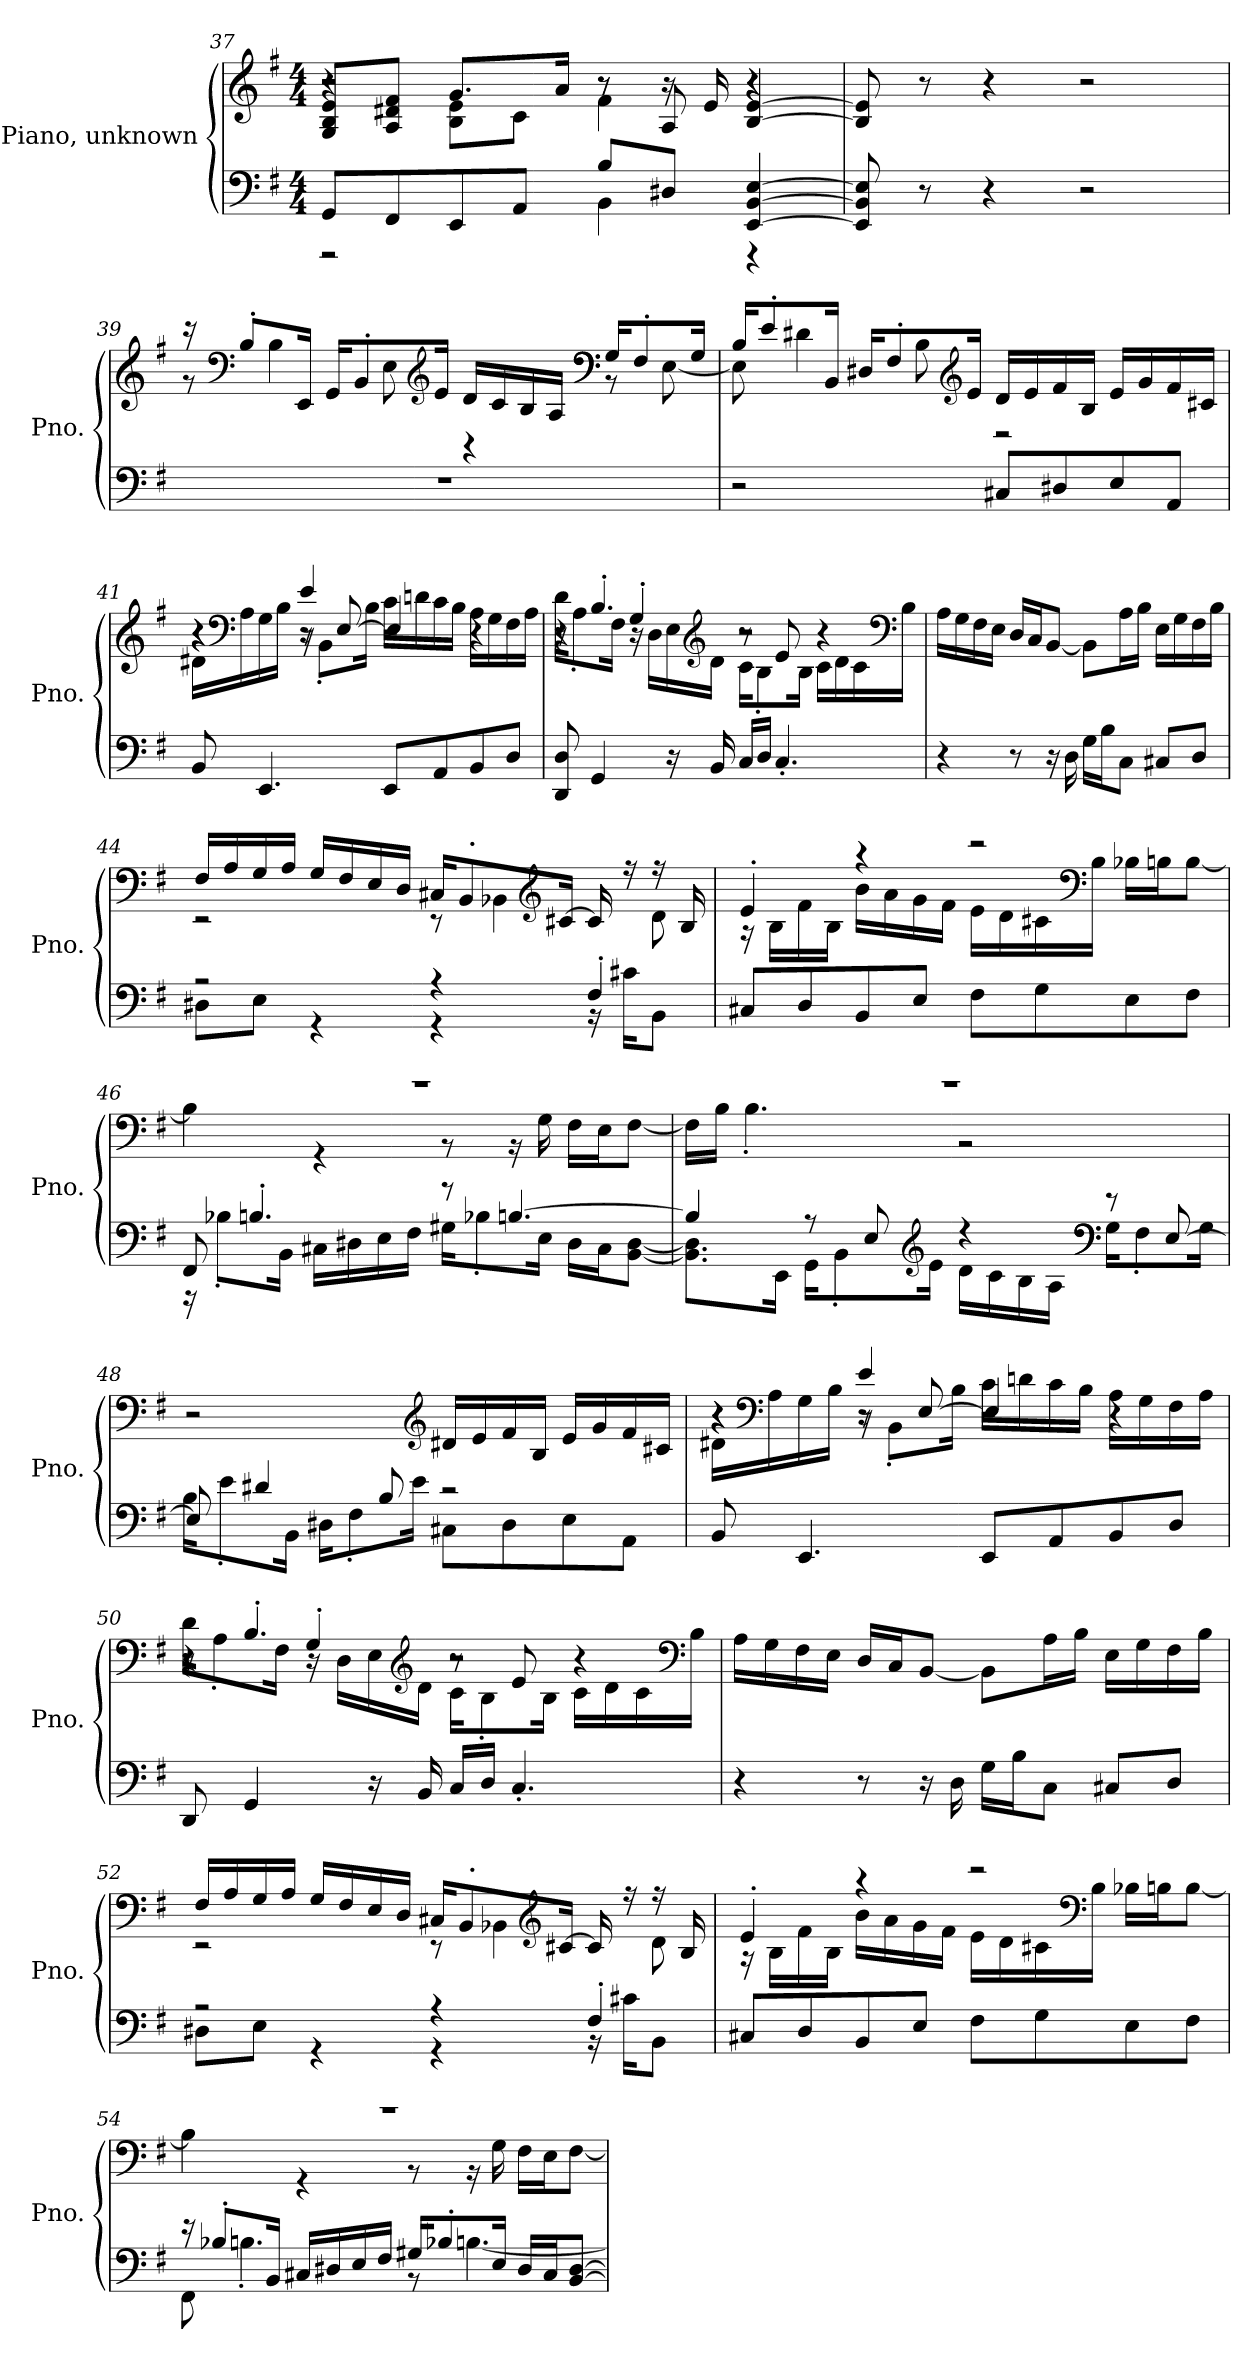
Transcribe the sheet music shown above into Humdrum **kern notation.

**kern	**kern
*part1	*part1
*staff2	*staff1
*I"Piano, unknown	*
*I'Pno.	*
*clefF4	*clefG2
*k[f#]	*k[f#]
*M4/4	*M4/4
=37	=37
*^	*^
*	*	*	*^
8GG/L	2r	8G/ 8B/ 8e/L	4r	2r
8FF#/	.	8A/ 8d#X/ 8f#/J	.	.
8EE/	.	8.g/L	8B\ 8e\L	.
8AA/J	.	.	8c\J	.
.	.	16a/Jk	.	.
8B/L	4BB\	8r	4f#\	8r
8D#X/J	.	16r	.	8A/
.	.	16e/	.	.
[4EE/ [4BB/ [4E/	4r	[4B/ [4e/	4r	4r
*v	*v	*	*	*
*	*v	*v	*v
!!LO:LB:g=z
=38	=38
8EE/] 8BB/] 8E/]	8B/] 8e/]
8r	8r
4r	4r
2r	2r
=39	=39
*	*^
1r	16r	8r
*	*clefF4	*
.	8B'/L	.
.	.	4B\
.	16EE/Jk	.
.	16GG/KL	.
.	8BB'/	.
.	.	8E\
*	*clefG2	*
.	16e/Jk	.
.	16d/LL	4r
.	16c/	.
.	16B/	.
.	16A/JJ	.
*	*clefF4	*
.	16G/KL	8r
.	8F#'/	.
.	.	[8E\
.	16G/Jk	.
!!LO:LB:g=z	!!
=40	=40	=40
2r	16B/KL	8E\]
.	8e'/	.
.	.	4d#X\
.	16BB/Jk	.
.	16D#X/KL	.
.	8F#'/	.
.	.	8B\
*	*clefG2	*
.	16e/Jk	.
8C#X/L	16d#/LL	2r
.	16e/	.
8D#X/	16f#/	.
.	16B/JJ	.
8E/	16e/LL	.
.	16g/	.
8AA/J	16f#/	.
.	16c#X/JJ	.
=41	=41	=41
*	*	*^
8BB/	4r	16d#X\LL	4r
*	*clefF4	*	*
.	.	16A\	.
4.EE/	.	16G\	.
.	.	16B\JJ	.
.	4e/	16r	8r
.	.	8BB'\L	.
.	.	.	[8E/
.	.	16B\Jk	.
8EE/L	2r	16c\LL	4E/]
.	.	16dn\	.
8AA/	.	16c\	.
.	.	16B\JJ	.
8BB/	.	16A\LL	4r
.	.	16G\	.
8D/J	.	16F#\	.
.	.	16A\JJ	.
!!LO:LB:g=z	!!	!!
=42	=42	=42	=42
8DD/ 8D/	8r	16d\KL	4r
.	.	8A'\	.
4GG/	4.B'/	.	.
.	.	16F#\Jk	.
.	.	16r	4G'/
.	.	16D\LL	.
16r	.	16E\	.
*	*clefG2	*	*
16BB/	.	16d\JJ	.
16C/LL	8r	16c\KL	2r
16D/JJ	.	8B'\	.
4.C'/	8e/	.	.
.	.	16B\Jk	.
.	4r	16c\LL	.
.	.	16d\	.
.	.	16c\	.
*	*clefF4	*	*
.	.	16B\JJ	.
*	*v	*v	*v
=43	=43
4r	16A\LL
.	16G\
.	16F#\
.	16E\JJ
8r	16D/LL
.	16C/J
16r	[8BB/J
16D\	.
16G\LL	8BB\L]
16B\J	.
8C\J	16A\L
.	16B\JJ
8C#X/L	16E\LL
.	16G\
8D/J	16F#\
.	16B\JJ
!!LO:LB:g=z
=44	=44
*^	*^
2r	8D#X\L	16F#/LL	2r
.	.	16A/	.
.	8E\J	16G/	.
.	.	16A/JJ	.
.	4r	16G/LL	.
.	.	16F#/	.
.	.	16E/	.
.	.	16D/JJ	.
4r	4r	16C#X/KL	8r
.	.	8BB'/	.
.	.	.	4BB-X\
*	*	*clefG2	*
.	.	[16c#X/Jk	.
4F#'/	16r	16c#/]	.
.	16c#X\KL	16r	.
.	8BB\J	16r	8d\
.	.	16B/	.
*v	*v	*	*
=45	=45	=45
8C#X/L	4e'/	16r
.	.	16B\LL
8D/	.	16f#\
.	.	16B\JJ
8BB/	4r	16b\LL
.	.	16a\
8E/J	.	16g\
.	.	16f#\JJ
8F#\L	2r	16e\LL
.	.	16d\
8G\	.	16c#X\
*	*clefF4	*
.	.	16B\JJ
8E\	.	16B-X\LL
.	.	16Bn\J
8F#\J	.	[8B\J
!!LO:LB:g=z	!!
=46	=46	=46
*^	*	*
8FF#/	16r	1r	4B\]
.	8B-X'\L	.	.
4.Bn'/	.	.	.
.	16BB\Jk	.	.
.	16C#X\LL	.	4r
.	16D#X\	.	.
.	16E\	.	.
.	16F#\JJ	.	.
8r	16G#X\KL	.	8r
.	8B-X'\	.	.
[4.Bn/	.	.	16r
.	16E\Jk	.	16G\
.	16D#\LL	.	16F#\LL
.	16C#\J	.	16E\J
.	[8BB\ [8D#\J	.	[8F#\J
=47	=47	=47	=47
4B/]	8.BB\] 8.D#\]L	1r	16F#\LL]
.	.	.	16B\JJ
.	.	.	4.B'\
.	16EE\Jk	.	.
8r	16GG\KL	.	.
.	8BB'\	.	.
8E/	.	.	.
*clefG2	*	*	*
.	16e\Jk	.	.
4r	16d\LL	.	2r
.	16c\	.	.
.	16B\	.	.
.	16A\JJ	.	.
*clefF4	*	*	*
8r	16G\KL	.	.
.	8F#'\	.	.
[8E/	.	.	.
.	16G\Jk	.	.
*	*	*v	*v
!!LO:PB:g=z
=48	=48	=48
8E/]	16B\KL	2r
.	8e'\	.
4d#X/	.	.
.	16BB\Jk	.
.	16D#X\KL	.
.	8F#'\	.
8B/	.	.
.	16e\Jk	.
*	*	*clefG2
2r	8C#X\L	16d#X/LL
.	.	16e/
.	8D#\	16f#/
.	.	16B/JJ
.	8E\	16e/LL
.	.	16g/
.	8AA\J	16f#/
.	.	16c#X/JJ
*v	*v	*
=49	=49
*	*^
*	*	*^
8BB/	4r	16d#X\LL	4r
*	*clefF4	*	*
.	.	16A\	.
4.EE/	.	16G\	.
.	.	16B\JJ	.
.	4e/	16r	8r
.	.	8BB'\L	.
.	.	.	[8E/
.	.	16B\Jk	.
8EE/L	2r	16c\LL	4E/]
.	.	16dn\	.
8AA/	.	16c\	.
.	.	16B\JJ	.
8BB/	.	16A\LL	4r
.	.	16G\	.
8D/J	.	16F#\	.
.	.	16A\JJ	.
!!LO:LB:g=z	!!	!!
=50	=50	=50	=50
8DD/	8r	16d\KL	4r
.	.	8A'\	.
4GG/	4.B'/	.	.
.	.	16F#\Jk	.
.	.	16r	4G'/
.	.	16D\LL	.
16r	.	16E\	.
*	*clefG2	*	*
16BB/	.	16d\JJ	.
16C/LL	8r	16c\KL	2r
16D/JJ	.	8B'\	.
4.C'/	8e/	.	.
.	.	16B\Jk	.
.	4r	16c\LL	.
.	.	16d\	.
.	.	16c\	.
*	*clefF4	*	*
.	.	16B\JJ	.
*	*v	*v	*v
=51	=51
4r	16A\LL
.	16G\
.	16F#\
.	16E\JJ
8r	16D/LL
.	16C/J
16r	[8BB/J
16D\	.
16G\LL	8BB\L]
16B\J	.
8C\J	16A\L
.	16B\JJ
8C#X/L	16E\LL
.	16G\
8D/J	16F#\
.	16B\JJ
!!LO:LB:g=z
=52	=52
*^	*^
2r	8D#X\L	16F#/LL	2r
.	.	16A/	.
.	8E\J	16G/	.
.	.	16A/JJ	.
.	4r	16G/LL	.
.	.	16F#/	.
.	.	16E/	.
.	.	16D/JJ	.
4r	4r	16C#X/KL	8r
.	.	8BB'/	.
.	.	.	4BB-X\
*	*	*clefG2	*
.	.	[16c#X/Jk	.
4F#'/	16r	16c#/]	.
.	16c#X\KL	16r	.
.	8BB\J	16r	8d\
.	.	16B/	.
*v	*v	*	*
=53	=53	=53
8C#X/L	4e'/	16r
.	.	16B\LL
8D/	.	16f#\
.	.	16B\JJ
8BB/	4r	16b\LL
.	.	16a\
8E/J	.	16g\
.	.	16f#\JJ
8F#\L	2r	16e\LL
.	.	16d\
8G\	.	16c#X\
*	*clefF4	*
.	.	16B\JJ
8E\	.	16B-X\LL
.	.	16Bn\J
8F#\J	.	[8B\J
!!LO:LB:g=z	!!
=54	=54	=54
*^	*	*
16r	8FF#\	1r	4B\]
8B-X'/L	.	.	.
.	4.Bn'\	.	.
16BB/Jk	.	.	.
16C#X/LL	.	.	4r
16D#X/	.	.	.
16E/	.	.	.
16F#/JJ	.	.	.
16G#X/KL	8r	.	8r
8B-X'/	.	.	.
.	[4.Bn\	.	16r
16E/Jk	.	.	16G\
16D#/LL	.	.	16F#\LL
16C#/J	.	.	16E\J
[8BB/ [8D#/J	.	.	[8F#\J
*v	*v	*	*
*	*v	*v
=	=
*-	*-
